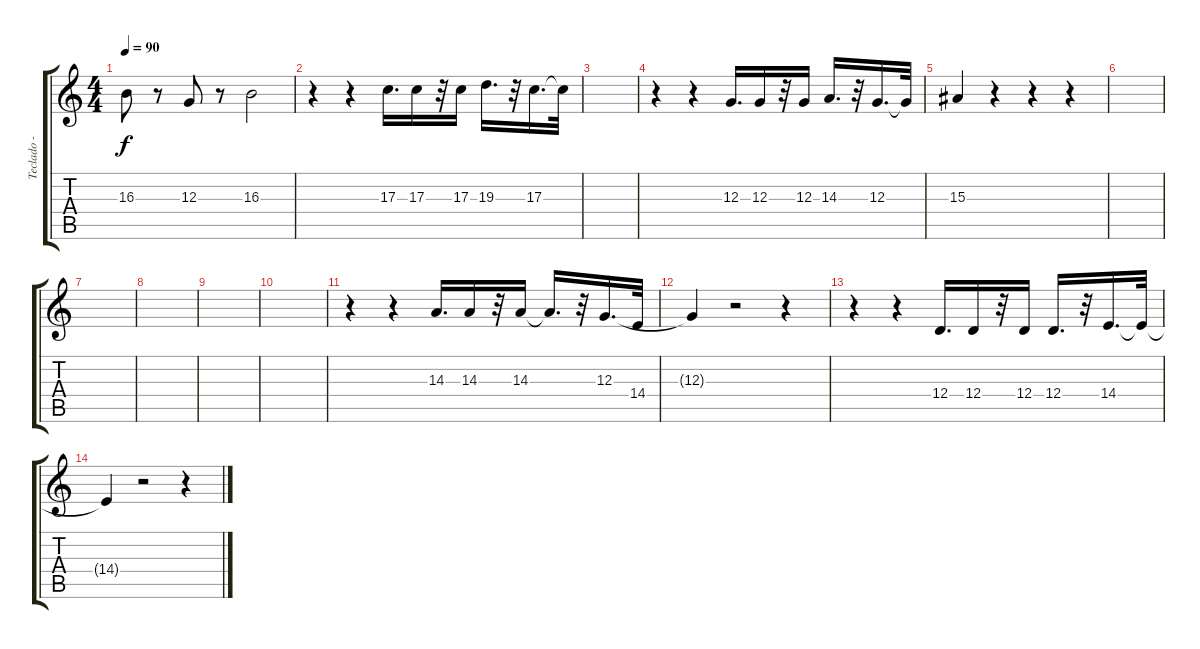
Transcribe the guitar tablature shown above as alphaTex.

\track ("Teclado - Flautas" "Teclado - ") {instrument panflute}
\staff {score tabs}
\tuning (E4 B3 G3 D3 A2 E2) {hide}
\ts (4 4)
\tempo 90
\clef g2
\ks c
16.3{t}.8{dy f} r.8 12.3.8 r.8 16.3.2 |
r.4 r.4 17.3.16{d} 17.3.16 r.32 17.3.16 19.3.16{d} r.32 17.3.16{d} 17.3{t}.32 |
|
r.4 r.4 12.3.16{d} 12.3.16 r.32 12.3.16 14.3.16{d} r.32 12.3.16{d} 12.3{t}.32 |
15.3.4 r.4 r.4 r.4 |
|
|
|
|
|
r.4 r.4 14.3.16{d} 14.3.16 r.32 14.3.16 14.3{t}.16{d} r.32 12.3.16{d} 14.4.32 |
12.3{t}.4 r.2 r.4 |
r.4 r.4 12.4.16{d} 12.4.16 r.32 12.4.16 12.4.16{d} r.32 14.4.16{d} 14.4{t}.32 |
14.4{t}.4 r.2 r.4
